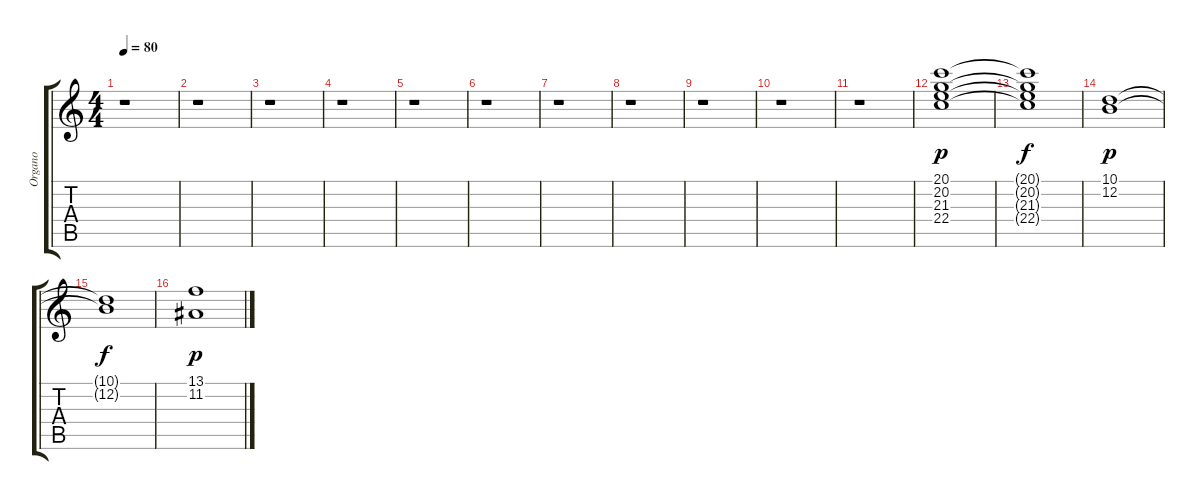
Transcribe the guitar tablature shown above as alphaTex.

\track ("Organo" "Organo") {instrument percussiveorgan}
\staff {score tabs}
\tuning (E4 B3 G3 D3 A2 E2) {hide}
\ts (4 4)
\tempo 80
\clef g2
\ks c
r.1{dy pp} |
r.1 |
r.1 |
r.1 |
r.1 |
r.1 |
r.1 |
r.1 |
r.1 |
r.1 |
r.1 |
(20.1 20.2 21.3 22.4).1{dy p} |
(20.1{t} 20.2{t} 21.3{t} 22.4{t}).1{dy f} |
(10.1 12.2).1{dy p} |
(10.1{t} 12.2{t}).1{dy f} |
(13.1 11.2).1{dy p}
